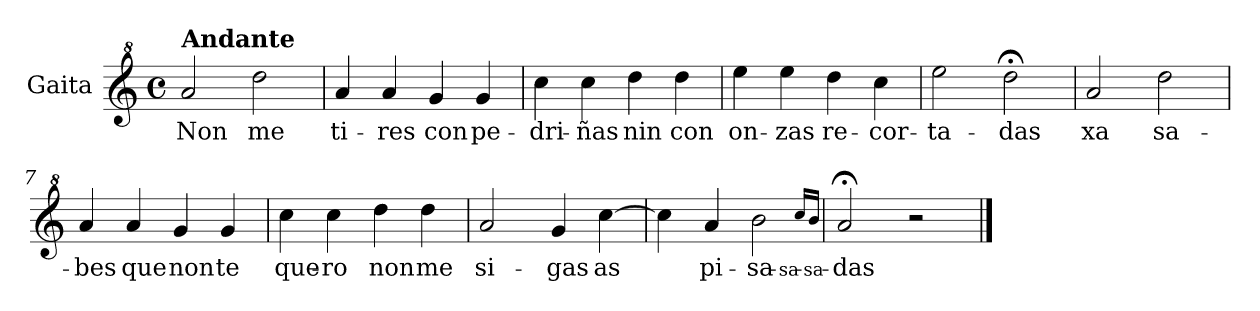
**kern	**text
*part1	*part1
*staff1	*staff1
*I"Gaita	*
*clefG^2	*
*k[]	*
*M4/4	*
*met(c)	*
=1	=1
!LO:TX:a:B:t=Andante	!
2aa/	Non
2ddd\	me
=2	=2
4aa/	ti-
4aa/	-res
4gg/	con
4gg/	pe-
=3	=3
4ccc\	-dri-
4ccc\	-ñas
4ddd\	nin
4ddd\	con
=4	=4
4eee\	on-
4eee\	-zas
4ddd\	re-
4ccc\	-cor-
=5	=5
2eee\	-ta-
2ddd;<\	-das
=6	=6
2aa/	xa
2ddd\	sa-
=7	=7
4aa/	-bes
4aa/	que
4gg/	non
4gg/	te
!!LO:LB:g=z
=8	=8
4ccc\	que-
4ccc\	-ro
4ddd\	non
4ddd\	me
=9	=9
2aa/	si-
4gg/	-gas
[4ccc\	as
=10	=10
4ccc\]	.
4aa/	pi-
2bb\	-sa-
16qccc/LL	-sa-
16qbb/JJ	-sa-
=11	=11
2aa;</	-das
2r	.
==	==
*-	*-
